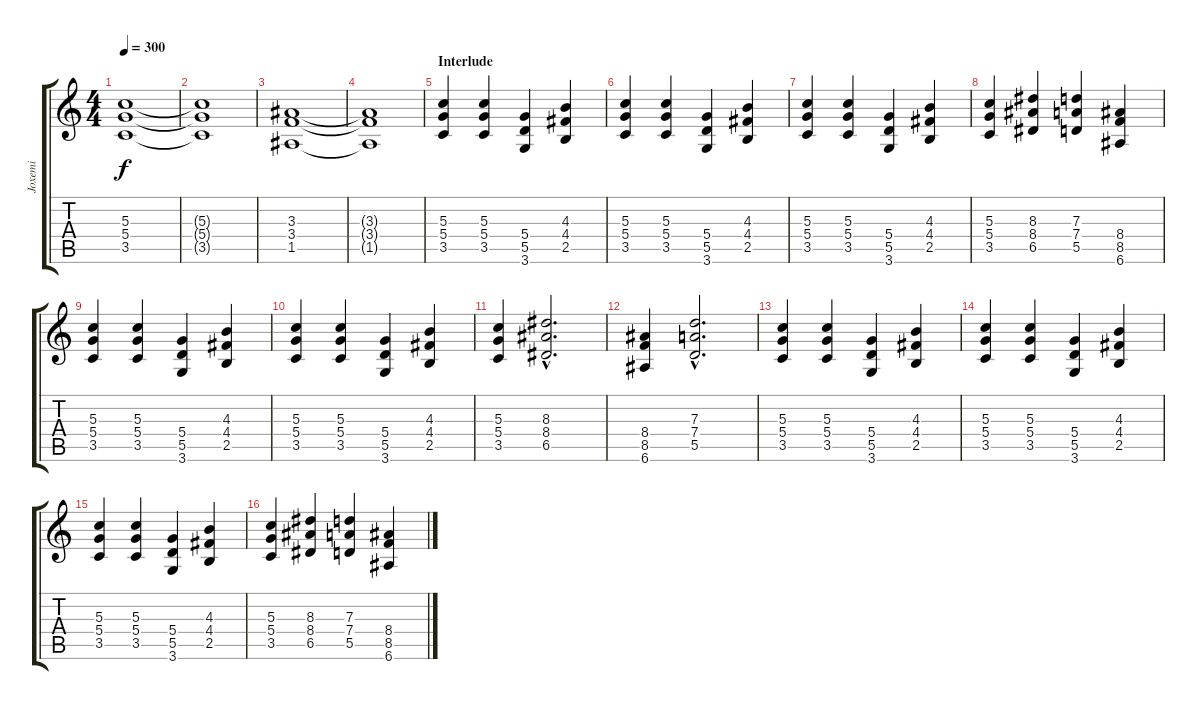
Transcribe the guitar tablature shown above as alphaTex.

\track ("Joxemi" "Joxemi") {instrument distortionguitar}
\staff {score tabs}
\tuning (E4 B3 G3 D3 A2 E2) {hide}
\ts (4 4)
\tempo 300
\clef g2
\ks c
(5.3 5.4 3.5).1{dy f} |
(5.3{t} 5.4{t} 3.5{t}).1 |
(3.3 3.4 1.5).1 |
(3.3{t} 3.4{t} 1.5{t}).1 |
\section ("" "Interlude")
(5.3 5.4 3.5).4{balance 13} (5.3 5.4 3.5).4 (5.4 5.5 3.6).4 (4.3 4.4 2.5).4 |
(5.3 5.4 3.5).4 (5.3 5.4 3.5).4 (5.4 5.5 3.6).4 (4.3 4.4 2.5).4 |
(5.3 5.4 3.5).4 (5.3 5.4 3.5).4 (5.4 5.5 3.6).4 (4.3 4.4 2.5).4 |
(5.3 5.4 3.5).4 (8.3 8.4 6.5).4 (7.3 7.4 5.5).4 (8.4 8.5 6.6).4 |
(5.3 5.4 3.5).4 (5.3 5.4 3.5).4 (5.4 5.5 3.6).4 (4.3 4.4 2.5).4 |
(5.3 5.4 3.5).4 (5.3 5.4 3.5).4 (5.4 5.5 3.6).4 (4.3 4.4 2.5).4 |
(5.3 5.4 3.5).4 (8.3{hac} 8.4{hac} 6.5{hac}).2{d} |
(8.4 8.5 6.6).4 (7.3{hac} 7.4{hac} 5.5{hac}).2{d} |
(5.3 5.4 3.5).4 (5.3 5.4 3.5).4 (5.4 5.5 3.6).4 (4.3 4.4 2.5).4 |
(5.3 5.4 3.5).4 (5.3 5.4 3.5).4 (5.4 5.5 3.6).4 (4.3 4.4 2.5).4 |
(5.3 5.4 3.5).4 (5.3 5.4 3.5).4 (5.4 5.5 3.6).4 (4.3 4.4 2.5).4 |
(5.3 5.4 3.5).4 (8.3 8.4 6.5).4 (7.3 7.4 5.5).4 (8.4 8.5 6.6).4
